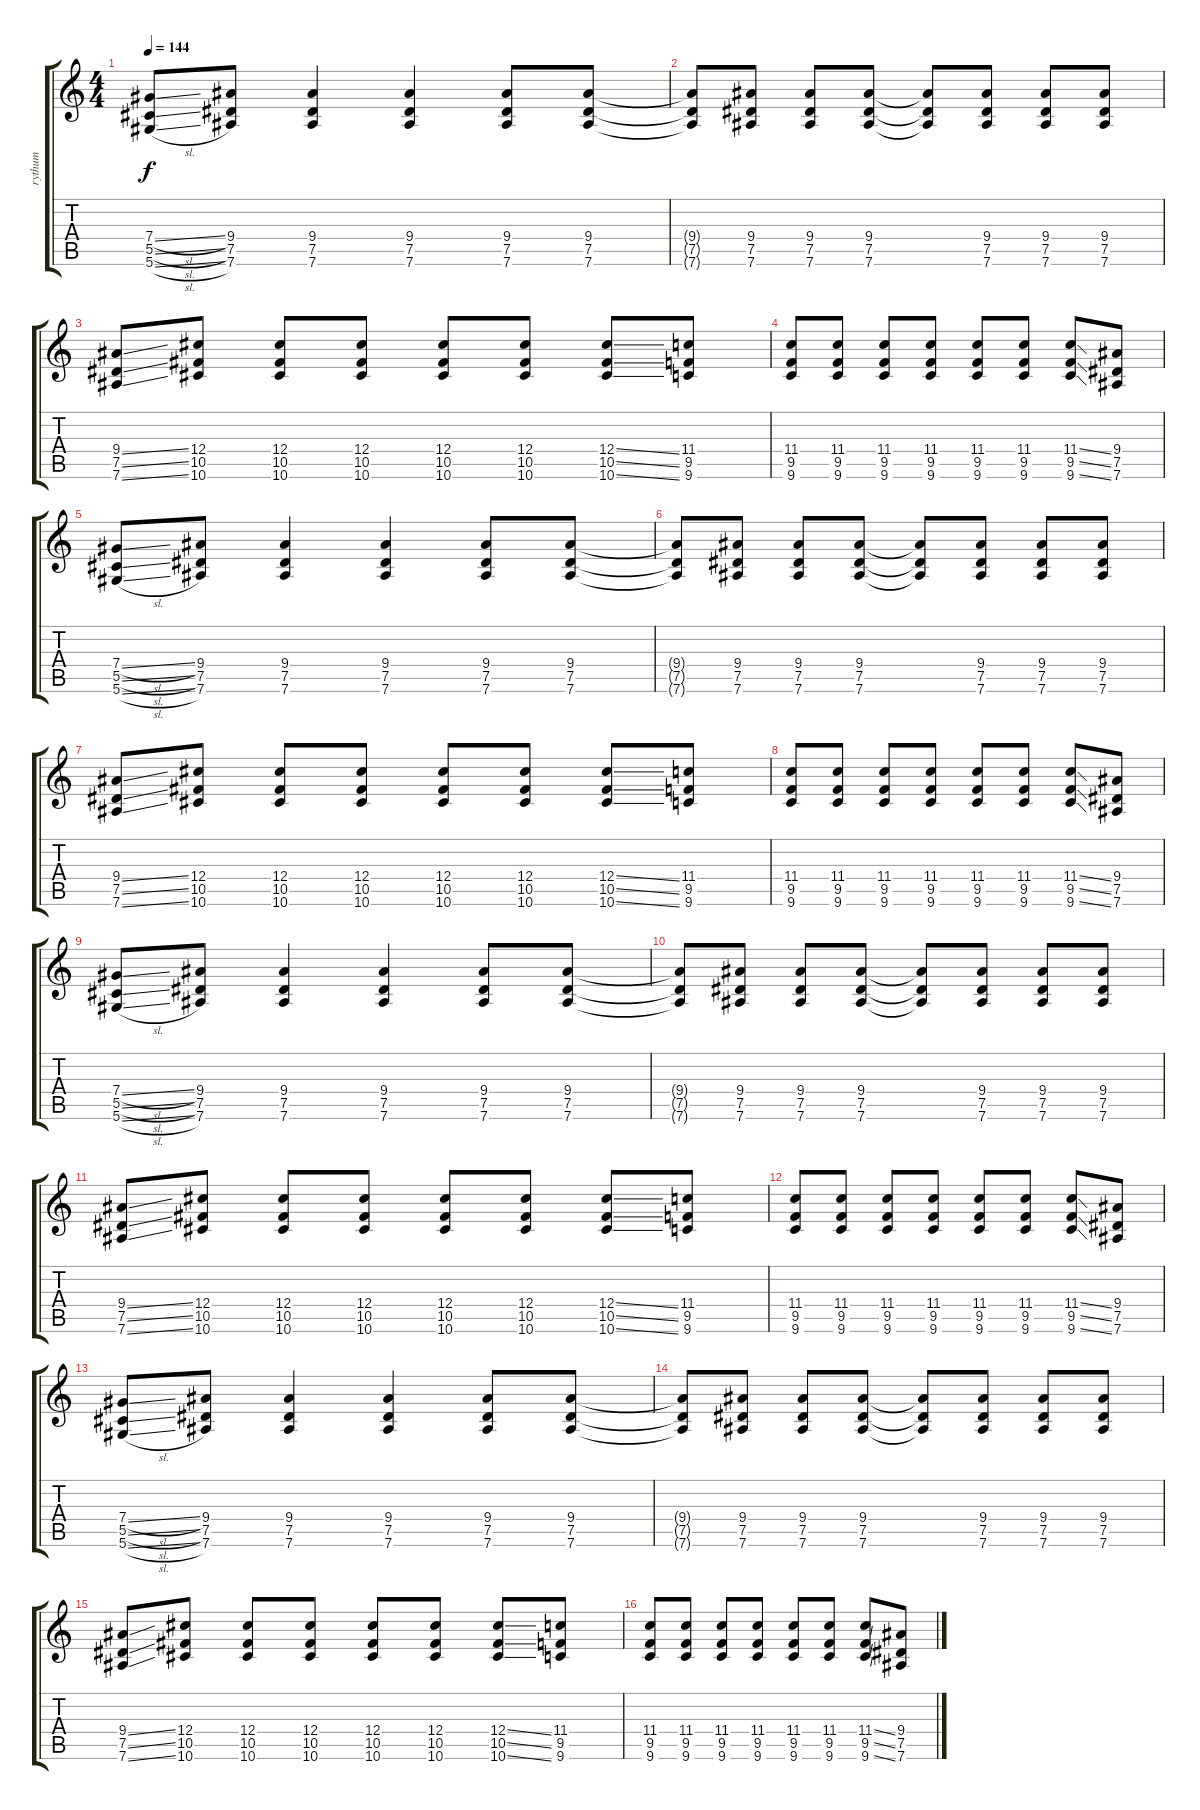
\track ("rythum" "rythum") {instrument distortionguitar}
\staff {score tabs}
\tuning (Eb4 Bb3 Gb3 Db3 Ab2 Eb2) {hide}
\ts (4 4)
\tempo 144
\clef g2
\ks c
(7.4{sl} 5.5{sl} 5.6{sl}).8{dy f} (9.4 7.5 7.6).8 (9.4 7.5 7.6).4 (9.4 7.5 7.6).4 (9.4 7.5 7.6).8 (9.4 7.5 7.6).8 |
(9.4{t} 7.5{t} 7.6{t}).8 (9.4 7.5 7.6).8 (9.4 7.5 7.6).8 (9.4 7.5 7.6).8 (9.4{t} 7.5{t} 7.6{t}).8 (9.4 7.5 7.6).8 (9.4 7.5 7.6).8 (9.4 7.5 7.6).8 |
(9.4{ss} 7.5{ss} 7.6{ss}).8 (12.4 10.5 10.6).8 (12.4 10.5 10.6).8 (12.4 10.5 10.6).8 (12.4 10.5 10.6).8 (12.4 10.5 10.6).8 (12.4{ss} 10.5{ss} 10.6{ss}).8 (11.4 9.5 9.6).8 |
(11.4 9.5 9.6).8 (11.4 9.5 9.6).8 (11.4 9.5 9.6).8 (11.4 9.5 9.6).8 (11.4 9.5 9.6).8 (11.4 9.5 9.6).8 (11.4{ss} 9.5{ss} 9.6{ss}).8 (9.4 7.5 7.6).8 |
(7.4{sl} 5.5{sl} 5.6{sl}).8 (9.4 7.5 7.6).8 (9.4 7.5 7.6).4 (9.4 7.5 7.6).4 (9.4 7.5 7.6).8 (9.4 7.5 7.6).8 |
(9.4{t} 7.5{t} 7.6{t}).8 (9.4 7.5 7.6).8 (9.4 7.5 7.6).8 (9.4 7.5 7.6).8 (9.4{t} 7.5{t} 7.6{t}).8 (9.4 7.5 7.6).8 (9.4 7.5 7.6).8 (9.4 7.5 7.6).8 |
(9.4{ss} 7.5{ss} 7.6{ss}).8 (12.4 10.5 10.6).8 (12.4 10.5 10.6).8 (12.4 10.5 10.6).8 (12.4 10.5 10.6).8 (12.4 10.5 10.6).8 (12.4{ss} 10.5{ss} 10.6{ss}).8 (11.4 9.5 9.6).8 |
(11.4 9.5 9.6).8 (11.4 9.5 9.6).8 (11.4 9.5 9.6).8 (11.4 9.5 9.6).8 (11.4 9.5 9.6).8 (11.4 9.5 9.6).8 (11.4{ss} 9.5{ss} 9.6{ss}).8 (9.4 7.5 7.6).8 |
(7.4{sl} 5.5{sl} 5.6{sl}).8 (9.4 7.5 7.6).8 (9.4 7.5 7.6).4 (9.4 7.5 7.6).4 (9.4 7.5 7.6).8 (9.4 7.5 7.6).8 |
(9.4{t} 7.5{t} 7.6{t}).8 (9.4 7.5 7.6).8 (9.4 7.5 7.6).8 (9.4 7.5 7.6).8 (9.4{t} 7.5{t} 7.6{t}).8 (9.4 7.5 7.6).8 (9.4 7.5 7.6).8 (9.4 7.5 7.6).8 |
(9.4{ss} 7.5{ss} 7.6{ss}).8 (12.4 10.5 10.6).8 (12.4 10.5 10.6).8 (12.4 10.5 10.6).8 (12.4 10.5 10.6).8 (12.4 10.5 10.6).8 (12.4{ss} 10.5{ss} 10.6{ss}).8 (11.4 9.5 9.6).8 |
(11.4 9.5 9.6).8 (11.4 9.5 9.6).8 (11.4 9.5 9.6).8 (11.4 9.5 9.6).8 (11.4 9.5 9.6).8 (11.4 9.5 9.6).8 (11.4{ss} 9.5{ss} 9.6{ss}).8 (9.4 7.5 7.6).8 |
(7.4{sl} 5.5{sl} 5.6{sl}).8 (9.4 7.5 7.6).8 (9.4 7.5 7.6).4 (9.4 7.5 7.6).4 (9.4 7.5 7.6).8 (9.4 7.5 7.6).8 |
(9.4{t} 7.5{t} 7.6{t}).8 (9.4 7.5 7.6).8 (9.4 7.5 7.6).8 (9.4 7.5 7.6).8 (9.4{t} 7.5{t} 7.6{t}).8 (9.4 7.5 7.6).8 (9.4 7.5 7.6).8 (9.4 7.5 7.6).8 |
(9.4{ss} 7.5{ss} 7.6{ss}).8 (12.4 10.5 10.6).8 (12.4 10.5 10.6).8 (12.4 10.5 10.6).8 (12.4 10.5 10.6).8 (12.4 10.5 10.6).8 (12.4{ss} 10.5{ss} 10.6{ss}).8 (11.4 9.5 9.6).8 |
(11.4 9.5 9.6).8 (11.4 9.5 9.6).8 (11.4 9.5 9.6).8 (11.4 9.5 9.6).8 (11.4 9.5 9.6).8 (11.4 9.5 9.6).8 (11.4{ss} 9.5{ss} 9.6{ss}).8 (9.4 7.5 7.6).8
